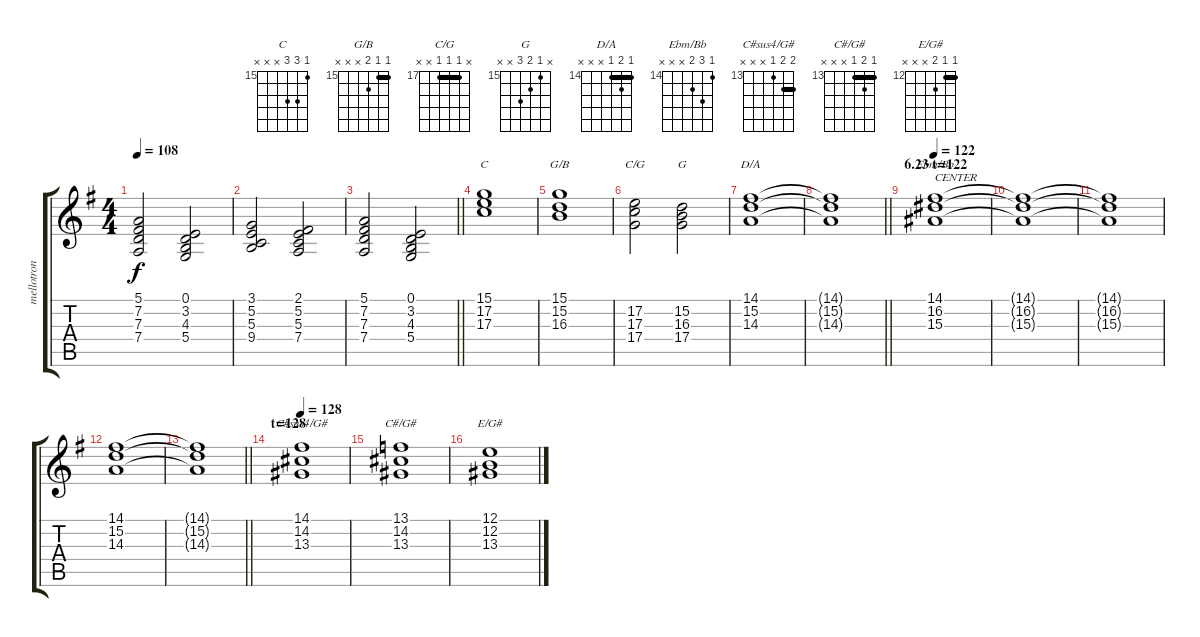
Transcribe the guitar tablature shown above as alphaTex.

\track ("mellotron" "mellotron") {instrument stringensemble1}
\staff {score tabs}
\tuning (E4 B3 G3 D3 A2 E2) {hide}
\chord ("C" 15 17 17 x x x) {firstfret 15}
\chord ("G/B" 15 15 16 x x x) {firstfret 15 barre 15}
\chord ("C/G" x 17 17 17 x x) {firstfret 17 barre 17}
\chord ("G" x 15 16 17 x x) {firstfret 15}
\chord ("D/A" 14 15 14 x x x) {firstfret 14 barre 14}
\chord ("Ebm/Bb" 14 16 15 x x x) {firstfret 14}
\chord ("C#sus4/G#" 14 14 13 x x x) {firstfret 13 barre 14}
\chord ("C#/G#" 13 14 13 x x x) {firstfret 13 barre 13}
\chord ("E/G#" 12 12 13 x x x) {firstfret 12 barre 12}
\ts (4 4)
\tempo 108
\clef g2
\ks g
(5.1 7.2 7.3 7.4).2{dy f} (0.1 3.2 4.3 5.4).2 |
(3.1 5.2 5.3 9.4).2 (2.1 5.2 5.3 7.4).2 |
\barLineRight lightlight
(5.1 7.2 7.3 7.4).2 (0.1 3.2 4.3 5.4).2 |
(15.1 17.2 17.3).1{ch "C"} |
(15.1 15.2 16.3).1{ch "G/B"} |
(17.2 17.3 17.4).2{ch "C/G"} (15.2 16.3 17.4).2{ch "G"} |
(14.1 15.2 14.3).1{ch "D/A"} |
\barLineRight lightlight
(14.1{t} 15.2{t} 14.3{t}).1 |
\section ("" "6.23 t=122")
\tempo 122
(14.1 16.2 15.3).1{ch "Ebm/Bb" txt "CENTER" balance 8} |
(14.1{t} 16.2{t} 15.3{t}).1 |
(14.1{t} 16.2{t} 15.3{t}).1 |
(14.1 15.2 14.3).1 |
\barLineRight lightlight
(14.1{t} 15.2{t} 14.3{t}).1 |
\section ("" "t=128")
\tempo 128
(14.1 14.2 13.3).1{ch "C#sus4/G#"} |
(13.1 14.2 13.3).1{ch "C#/G#"} |
(12.1 12.2 13.3).1{ch "E/G#"}
